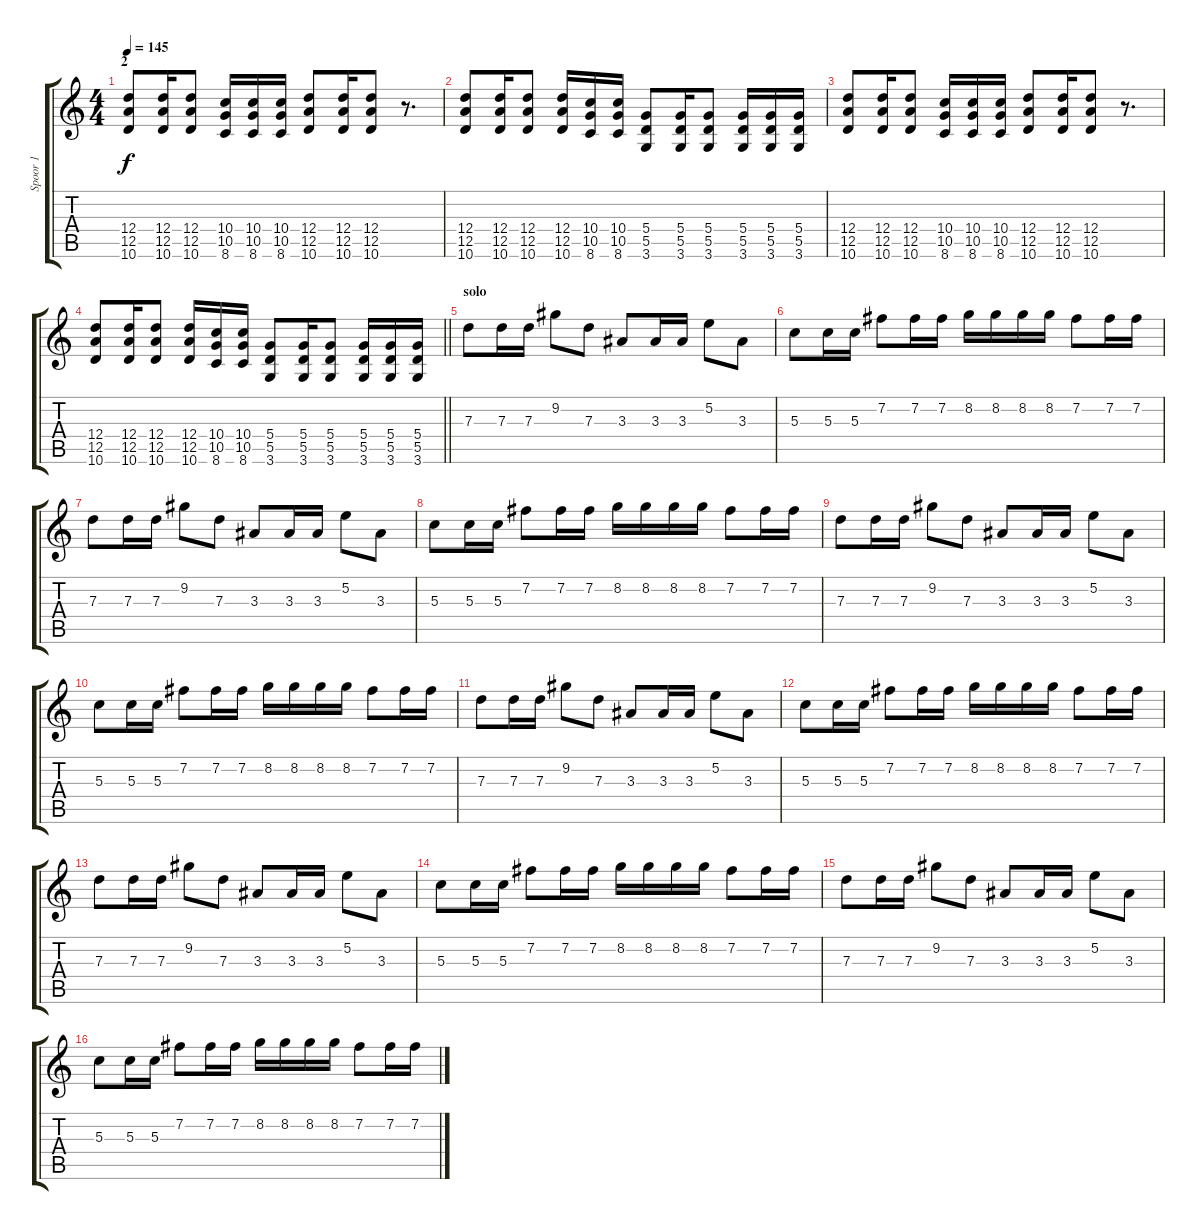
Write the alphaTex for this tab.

\track ("Spoor 1" "Spoor 1") {instrument overdrivenguitar}
\staff {score tabs}
\tuning (E4 B3 G3 D3 A2 E2) {hide}
\ts (4 4)
\section ("" "2")
\tempo 145
\clef g2
\ks c
(12.4 12.5 10.6).8{dy f} (12.4 12.5 10.6).16 (12.4 12.5 10.6).8 (10.4 10.5 8.6).16 (10.4 10.5 8.6).16 (10.4 10.5 8.6).16 (12.4 12.5 10.6).8 (12.4 12.5 10.6).16 (12.4 12.5 10.6).8 r.8{d} |
(12.4 12.5 10.6).8 (12.4 12.5 10.6).16 (12.4 12.5 10.6).8 (12.4 12.5 10.6).16 (10.4 10.5 8.6).16 (10.4 10.5 8.6).16 (5.4 5.5 3.6).8 (5.4 5.5 3.6).16 (5.4 5.5 3.6).8 (5.4 5.5 3.6).16 (5.4 5.5 3.6).16 (5.4 5.5 3.6).16 |
(12.4 12.5 10.6).8 (12.4 12.5 10.6).16 (12.4 12.5 10.6).8 (10.4 10.5 8.6).16 (10.4 10.5 8.6).16 (10.4 10.5 8.6).16 (12.4 12.5 10.6).8 (12.4 12.5 10.6).16 (12.4 12.5 10.6).8 r.8{d} |
\barLineRight lightlight
(12.4 12.5 10.6).8 (12.4 12.5 10.6).16 (12.4 12.5 10.6).8 (12.4 12.5 10.6).16 (10.4 10.5 8.6).16 (10.4 10.5 8.6).16 (5.4 5.5 3.6).8 (5.4 5.5 3.6).16 (5.4 5.5 3.6).8 (5.4 5.5 3.6).16 (5.4 5.5 3.6).16 (5.4 5.5 3.6).16 |
\section ("" "solo")
7.3.8 7.3.16 7.3.16 9.2.8 7.3.8 3.3.8 3.3.16 3.3.16 5.2.8 3.3.8 |
5.3.8 5.3.16 5.3.16 7.2.8 7.2.16 7.2.16 8.2.16 8.2.16 8.2.16 8.2.16 7.2.8 7.2.16 7.2.16 |
7.3.8 7.3.16 7.3.16 9.2.8 7.3.8 3.3.8 3.3.16 3.3.16 5.2.8 3.3.8 |
5.3.8 5.3.16 5.3.16 7.2.8 7.2.16 7.2.16 8.2.16 8.2.16 8.2.16 8.2.16 7.2.8 7.2.16 7.2.16 |
7.3.8 7.3.16 7.3.16 9.2.8 7.3.8 3.3.8 3.3.16 3.3.16 5.2.8 3.3.8 |
5.3.8 5.3.16 5.3.16 7.2.8 7.2.16 7.2.16 8.2.16 8.2.16 8.2.16 8.2.16 7.2.8 7.2.16 7.2.16 |
7.3.8 7.3.16 7.3.16 9.2.8 7.3.8 3.3.8 3.3.16 3.3.16 5.2.8 3.3.8 |
5.3.8 5.3.16 5.3.16 7.2.8 7.2.16 7.2.16 8.2.16 8.2.16 8.2.16 8.2.16 7.2.8 7.2.16 7.2.16 |
7.3.8 7.3.16 7.3.16 9.2.8 7.3.8 3.3.8 3.3.16 3.3.16 5.2.8 3.3.8 |
5.3.8 5.3.16 5.3.16 7.2.8 7.2.16 7.2.16 8.2.16 8.2.16 8.2.16 8.2.16 7.2.8 7.2.16 7.2.16 |
7.3.8 7.3.16 7.3.16 9.2.8 7.3.8 3.3.8 3.3.16 3.3.16 5.2.8 3.3.8 |
5.3.8 5.3.16 5.3.16 7.2.8 7.2.16 7.2.16 8.2.16 8.2.16 8.2.16 8.2.16 7.2.8 7.2.16 7.2.16
